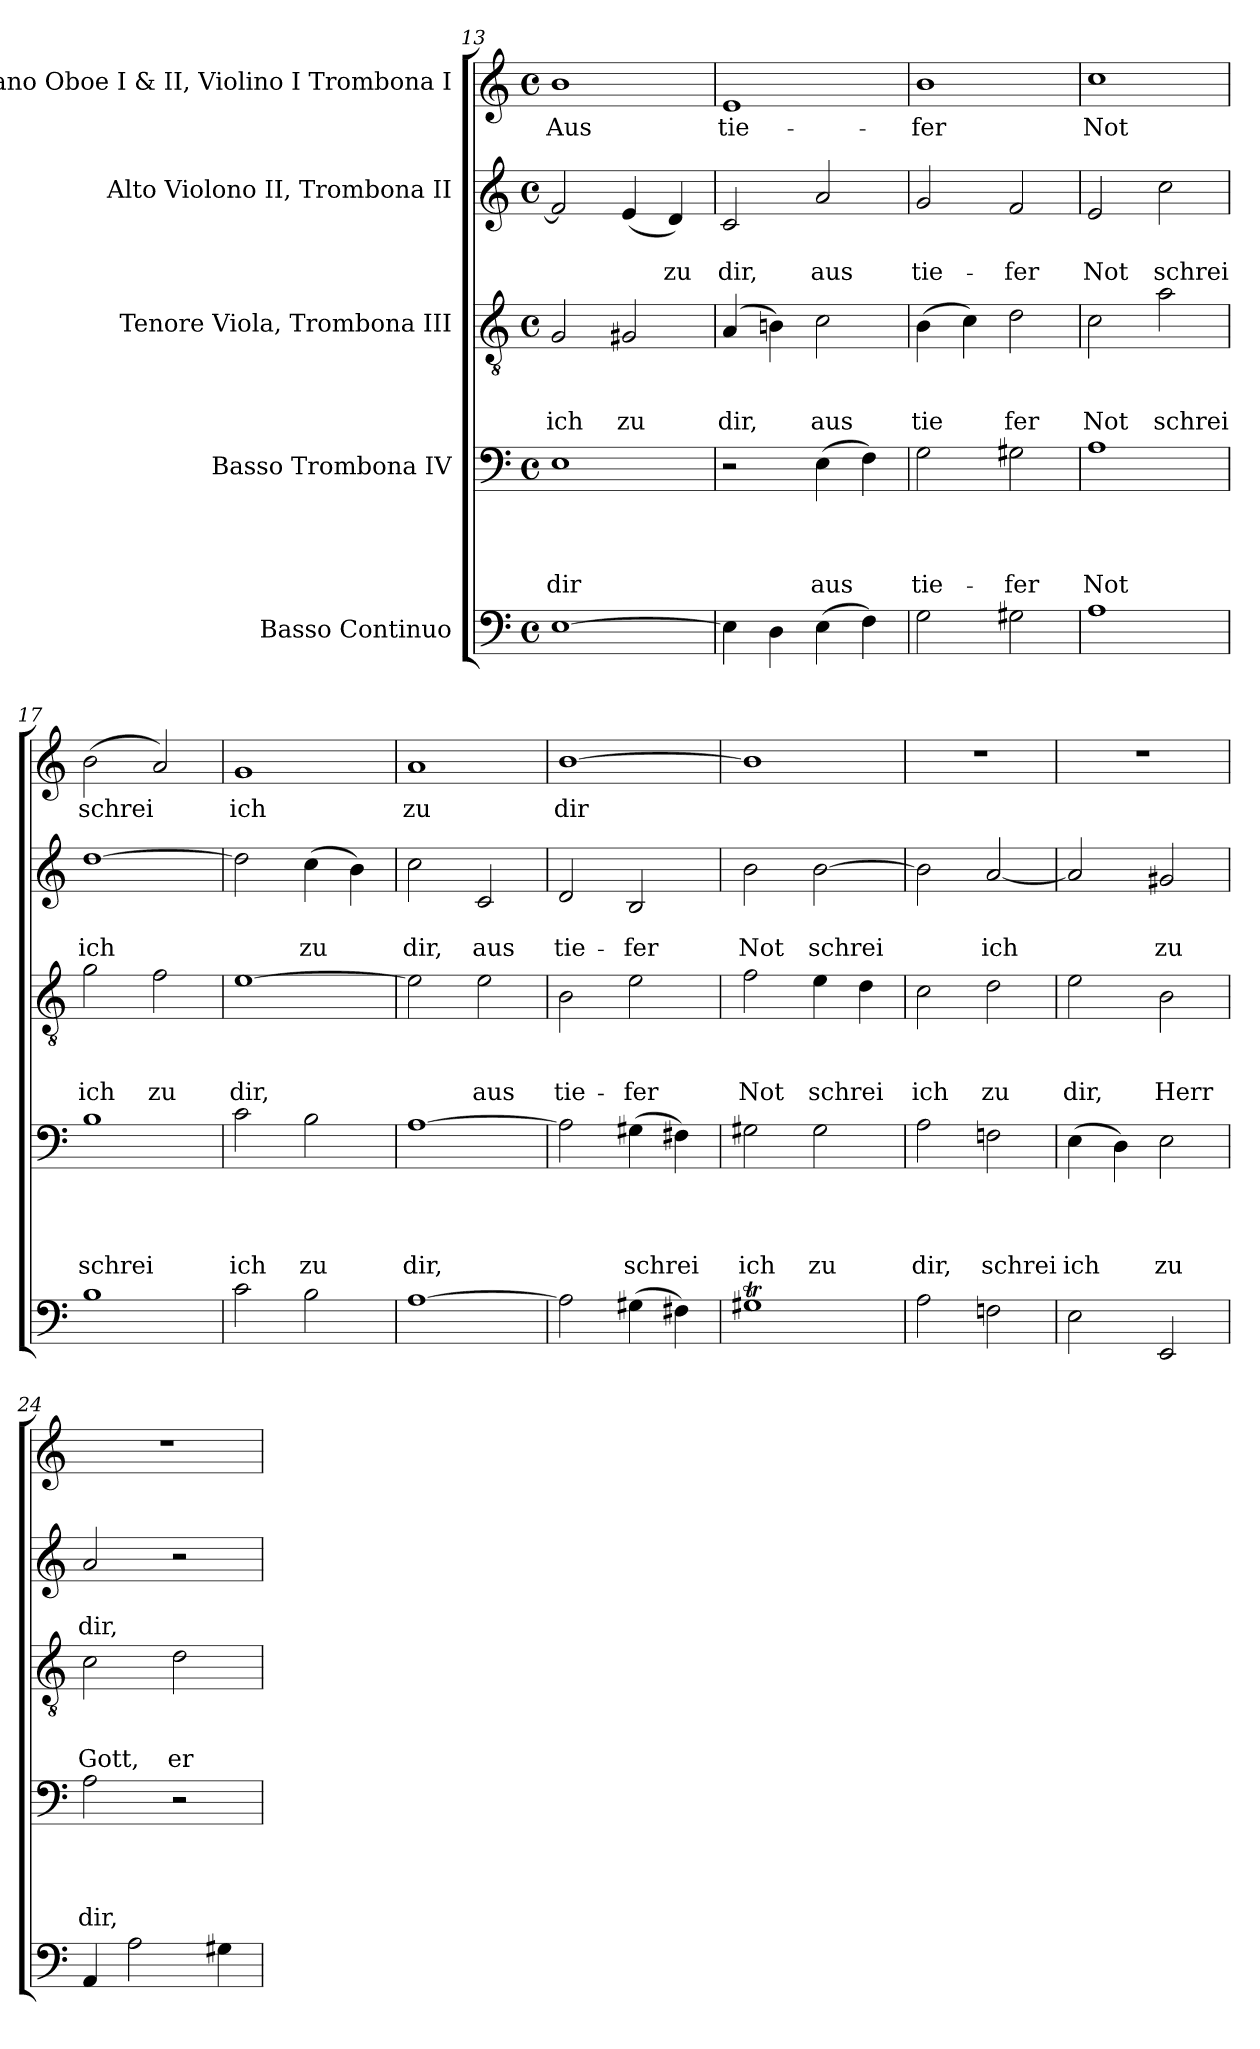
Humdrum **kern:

**kern	**kern	**text	**text	**text	**text	**kern	**text	**text	**text	**kern	**text	**text	**kern	**text
*part5	*part4	*part4	*part4	*part4	*part4	*part3	*part3	*part3	*part3	*part2	*part2	*part2	*part1	*part1
*staff5	*staff4	*staff4	*staff4	*staff4	*staff4	*staff3	*staff3	*staff3	*staff3	*staff2	*staff2	*staff2	*staff1	*staff1
*I"Basso Continuo	*I"Basso Trombona IV	*	*	*	*	*I"Tenore Viola, Trombona III	*	*	*	*I"Alto Violono II, Trombona II	*	*	*I"Soprano Oboe I & II, Violino I Trombona I	*
*clefF4	*clefF4	*	*	*	*	*clefGv2	*	*	*	*clefG2	*	*	*clefG2	*
*k[]	*k[]	*	*	*	*	*k[]	*	*	*	*k[]	*	*	*k[]	*
*C:	*C:	*	*	*	*	*C:	*	*	*	*C:	*	*	*C:	*
*M4/4	*M4/4	*	*	*	*	*M4/4	*	*	*	*M4/4	*	*	*M4/4	*
*met(c)	*met(c)	*	*	*	*	*met(c)	*	*	*	*met(c)	*	*	*met(c)	*
=13	=13	=13	=13	=13	=13	=13	=13	=13	=13	=13	=13	=13	=13	=13
!	!	!	!	!	!LO:LY:b	!	!	!	!LO:LY:b	!	!	!	!	!LO:LY:b
[>1E	1E	.	.	.	dir	2G/	.	.	ich	2f/]	.	.	1b	Aus
!	!	!	!	!	!	!	!	!	!LO:LY:b	!	!	!	!	!
.	.	.	.	.	.	2G#X/	.	.	zu	(<4e/	.	.	.	.
!	!	!	!	!	!	!	!	!	!	!	!	!LO:LY:b	!	!
.	.	.	.	.	.	.	.	.	.	4d/)	.	zu	.	.
=14	=14	=14	=14	=14	=14	=14	=14	=14	=14	=14	=14	=14	=14	=14
!	!	!	!	!	!	!	!	!	!LO:LY:b	!	!	!LO:LY:b	!	!LO:LY:b
4E\]	2r	.	.	.	.	(<4A/	.	.	dir,	2c/	.	dir,	1e	tie-
4D\	.	.	.	.	.	4Bni\)	.	.	.	.	.	.	.	.
!	!	!	!	!	!LO:LY:b	!	!	!	!LO:LY:b	!	!	!LO:LY:b	!	!
(>4E\	(>4E\	.	.	.	aus	2c\	.	.	aus	2a/	.	aus	.	.
4F\)	4F\)	.	.	.	.	.	.	.	.	.	.	.	.	.
!!LO:LB:g=z
=15	=15	=15	=15	=15	=15	=15	=15	=15	=15	=15	=15	=15	=15	=15
!	!	!	!	!	!LO:LY:b	!	!	!	!LO:LY:b	!	!	!LO:LY:b	!	!LO:LY:b
2G\	2G\	.	.	.	tie-	(>4B\	.	.	tie	2g/	.	tie-	1b	-fer
.	.	.	.	.	.	4c\)	.	.	.	.	.	.	.	.
!	!	!	!	!	!LO:LY:b	!	!	!	!LO:LY:b	!	!	!LO:LY:b	!	!
2G#X\	2G#X\	.	.	.	-fer	2d\	.	.	fer	2f/	.	-fer	.	.
!!LO:LB:g=z
=16	=16	=16	=16	=16	=16	=16	=16	=16	=16	=16	=16	=16	=16	=16
!	!	!	!	!	!LO:LY:b	!	!	!	!LO:LY:b	!	!	!LO:LY:b	!	!LO:LY:b
1A	1A	.	.	.	Not	2c\	.	.	Not	2e/	.	Not	1cc	Not
!	!	!	!	!	!	!	!	!	!LO:LY:b	!	!	!LO:LY:b	!	!
.	.	.	.	.	.	2a\	.	.	schrei	2cc\	.	schrei	.	.
=17	=17	=17	=17	=17	=17	=17	=17	=17	=17	=17	=17	=17	=17	=17
!	!	!	!	!	!LO:LY:b	!	!	!	!LO:LY:b	!	!	!LO:LY:b	!	!LO:LY:b
1B	1B	.	.	.	schrei	2g\	.	.	ich	[>1dd	.	ich	(>2b\	schrei
!	!	!	!	!	!	!	!	!	!LO:LY:b	!	!	!	!	!
.	.	.	.	.	.	2f\	.	.	zu	.	.	.	2a/)	.
=18	=18	=18	=18	=18	=18	=18	=18	=18	=18	=18	=18	=18	=18	=18
!	!	!	!	!	!LO:LY:b	!	!	!	!LO:LY:b	!	!	!	!	!LO:LY:b
2c\	2c\	.	.	.	ich	[>1e	.	.	dir,	2dd\]	.	.	1g	ich
!	!	!	!	!	!LO:LY:b	!	!	!	!	!	!	!LO:LY:b	!	!
2B\	2B\	.	.	.	zu	.	.	.	.	(>4cc\	.	zu	.	.
.	.	.	.	.	.	.	.	.	.	4b\)	.	.	.	.
=19	=19	=19	=19	=19	=19	=19	=19	=19	=19	=19	=19	=19	=19	=19
!	!	!	!	!	!LO:LY:b	!	!	!	!	!	!	!LO:LY:b	!	!LO:LY:b
[>1A	[>1A	.	.	.	dir,	2e\]	.	.	.	2cc\	.	dir,	1a	zu
!	!	!	!	!	!	!	!	!	!LO:LY:b	!	!	!LO:LY:b	!	!
.	.	.	.	.	.	2e\	.	.	aus	2c/	.	aus	.	.
=20	=20	=20	=20	=20	=20	=20	=20	=20	=20	=20	=20	=20	=20	=20
!	!	!	!	!	!	!	!	!	!LO:LY:b	!	!	!LO:LY:b	!	!LO:LY:b
2A\]	2A\]	.	.	.	.	2B\	.	.	tie-	2d/	.	tie-	[>1b	dir
!	!	!	!	!	!LO:LY:b	!	!	!	!LO:LY:b	!	!	!LO:LY:b	!	!
(>4G#X\	(>4G#X\	.	.	.	schrei	2e\	.	.	-fer	2B/	.	-fer	.	.
4F#X\)	4F#X\)	.	.	.	.	.	.	.	.	.	.	.	.	.
=21	=21	=21	=21	=21	=21	=21	=21	=21	=21	=21	=21	=21	=21	=21
!	!	!	!	!	!LO:LY:b	!	!	!	!LO:LY:b	!	!	!LO:LY:b	!	!
1G#Xt	2G#X\	.	.	.	ich	2f\	.	.	Not	2b\	.	Not	1b]	.
!	!	!	!	!	!LO:LY:b	!	!	!	!LO:LY:b	!	!	!LO:LY:b	!	!
.	2G#\	.	.	.	zu	4e\	.	.	schrei	[>2b\	.	schrei	.	.
.	.	.	.	.	.	4d\	.	.	.	.	.	.	.	.
=22	=22	=22	=22	=22	=22	=22	=22	=22	=22	=22	=22	=22	=22	=22
!	!	!	!	!	!LO:LY:b	!	!	!	!LO:LY:b	!	!	!	!	!
2A\	2A\	.	.	.	dir,	2c\	.	.	ich	2b\]	.	.	1r	.
!	!	!	!	!	!LO:LY:b	!	!	!	!LO:LY:b	!	!	!LO:LY:b	!	!
2Fni\	2Fni\	.	.	.	schrei	2d\	.	.	zu	[<2a/	.	ich	.	.
!!LO:PB:g=z
=23	=23	=23	=23	=23	=23	=23	=23	=23	=23	=23	=23	=23	=23	=23
!	!	!	!	!	!LO:LY:b	!	!	!	!LO:LY:b	!	!	!	!	!
2E\	(>4E\	.	.	.	ich	2e\	.	.	dir,	2a/]	.	.	1r	.
.	4D\)	.	.	.	.	.	.	.	.	.	.	.	.	.
!	!	!	!	!	!LO:LY:b	!	!	!	!LO:LY:b	!	!	!LO:LY:b	!	!
2EE/	2E\	.	.	.	zu	2B\	.	.	Herr	2g#X/	.	zu	.	.
=24	=24	=24	=24	=24	=24	=24	=24	=24	=24	=24	=24	=24	=24	=24
!	!	!	!	!	!LO:LY:b	!	!	!	!LO:LY:b	!	!	!LO:LY:b	!	!
4AA/	2A\	.	.	.	dir,	2c\	.	.	Gott,	2a/	.	dir,	1r	.
2A\	.	.	.	.	.	.	.	.	.	.	.	.	.	.
!	!	!	!	!	!	!	!	!	!LO:LY:b	!	!	!	!	!
.	2r	.	.	.	.	2d\	.	.	er-	2r	.	.	.	.
4G#X\	.	.	.	.	.	.	.	.	.	.	.	.	.	.
=	=	=	=	=	=	=	=	=	=	=	=	=	=	=
*-	*-	*-	*-	*-	*-	*-	*-	*-	*-	*-	*-	*-	*-	*-
